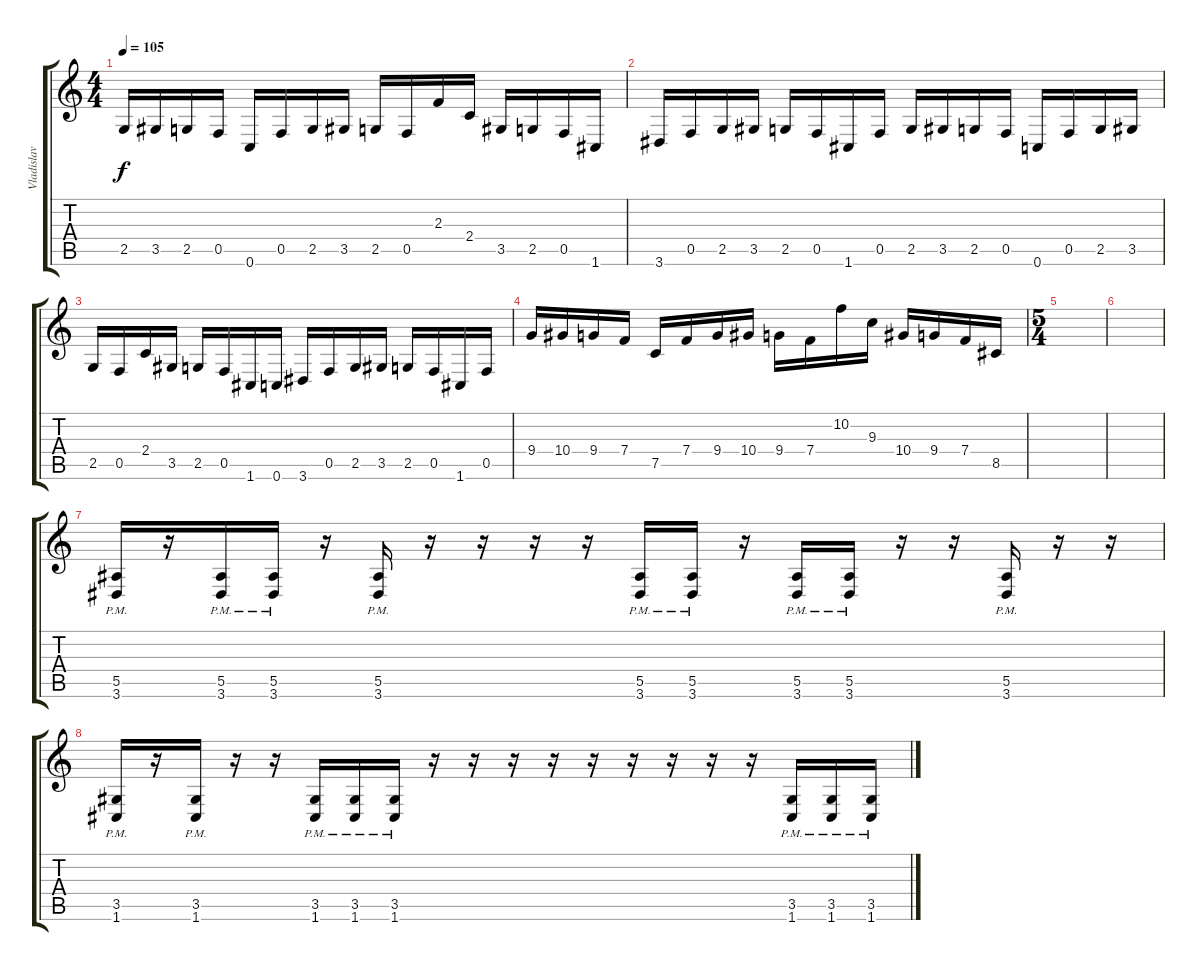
\track ("Vladislav Nekrash" "Vladislav ") {instrument distortionguitar}
\staff {score tabs}
\tuning (C4 G3 Eb3 Bb2 F2 C2) {hide}
\ts (4 4)
\tempo 105
\clef g2
\ks c
2.5.16{dy f} 3.5.16 2.5.16 0.5.16 0.6.16 0.5.16 2.5.16 3.5.16 2.5.16 0.5.16 2.3.16 2.4.16 3.5.16 2.5.16 0.5.16 1.6.16 |
3.6.16 0.5.16 2.5.16 3.5.16 2.5.16 0.5.16 1.6.16 0.5.16 2.5.16 3.5.16 2.5.16 0.5.16 0.6.16 0.5.16 2.5.16 3.5.16 |
2.5.16 0.5.16 2.4.16 3.5.16 2.5.16 0.5.16 1.6.16 0.6.16 3.6.16 0.5.16 2.5.16 3.5.16 2.5.16 0.5.16 1.6.16 0.5.16 |
9.4.16 10.4.16 9.4.16 7.4.16 7.5.16 7.4.16 9.4.16 10.4.16 9.4.16 7.4.16 10.2.16 9.3.16 10.4.16 9.4.16 7.4.16 8.5.16 |
\ts (5 4)
|
|
(5.5 3.6{pm}).16 r.16 (5.5 3.6{pm}).16 (5.5 3.6{pm}).16 r.16 (5.5 3.6{pm}).16 r.16 r.16 r.16 r.16 (5.5 3.6{pm}).16 (5.5 3.6{pm}).16 r.16 (5.5 3.6{pm}).16 (5.5 3.6{pm}).16 r.16 r.16 (5.5 3.6{pm}).16 r.16 r.16 |
(3.5 1.6{pm}).16 r.16 (3.5 1.6{pm}).16 r.16 r.16 (3.5 1.6{pm}).16 (3.5 1.6{pm}).16 (3.5 1.6{pm}).16 r.16 r.16 r.16 r.16 r.16 r.16 r.16 r.16 r.16 (3.5 1.6{pm}).16 (3.5 1.6{pm}).16 (3.5 1.6{pm}).16
